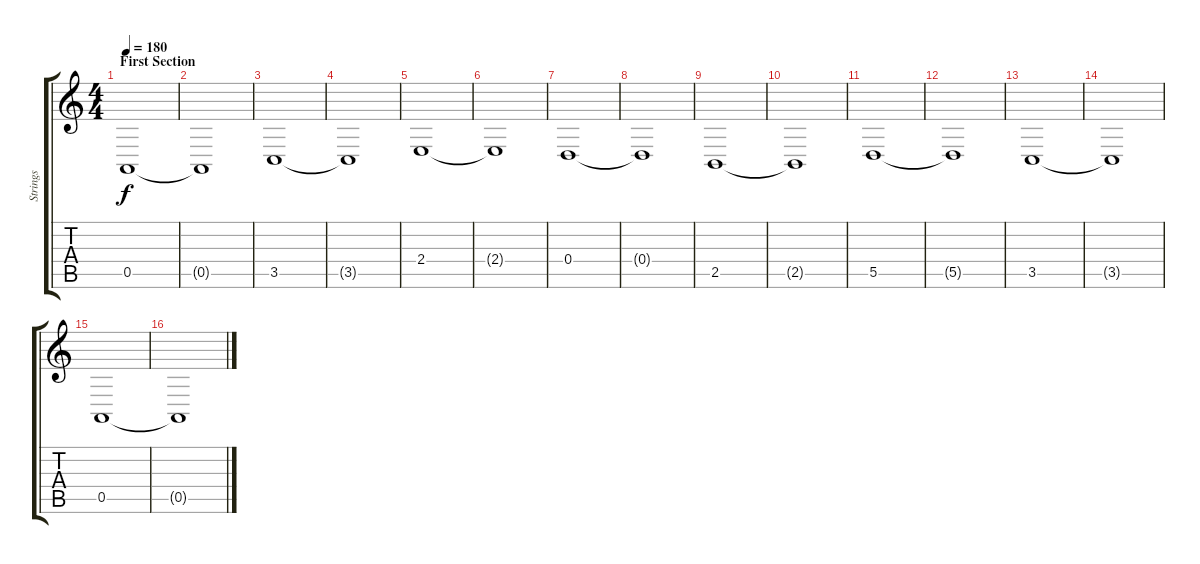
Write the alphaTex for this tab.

\track ("Strings" "Strings") {instrument stringensemble1}
\staff {score tabs}
\tuning (E4 B3 G3 D3 A2 E2) {hide}
\ts (4 4)
\section ("" "First Section")
\tempo 180
\clef g2
\ks c
0.5.1{dy f instrument stringensemble1} |
0.5{t}.1 |
3.5.1 |
3.5{t}.1 |
2.4.1 |
2.4{t}.1 |
0.4.1 |
0.4{t}.1 |
2.5.1 |
2.5{t}.1 |
5.5.1 |
5.5{t}.1 |
3.5.1 |
3.5{t}.1 |
0.5.1 |
0.5{t}.1
